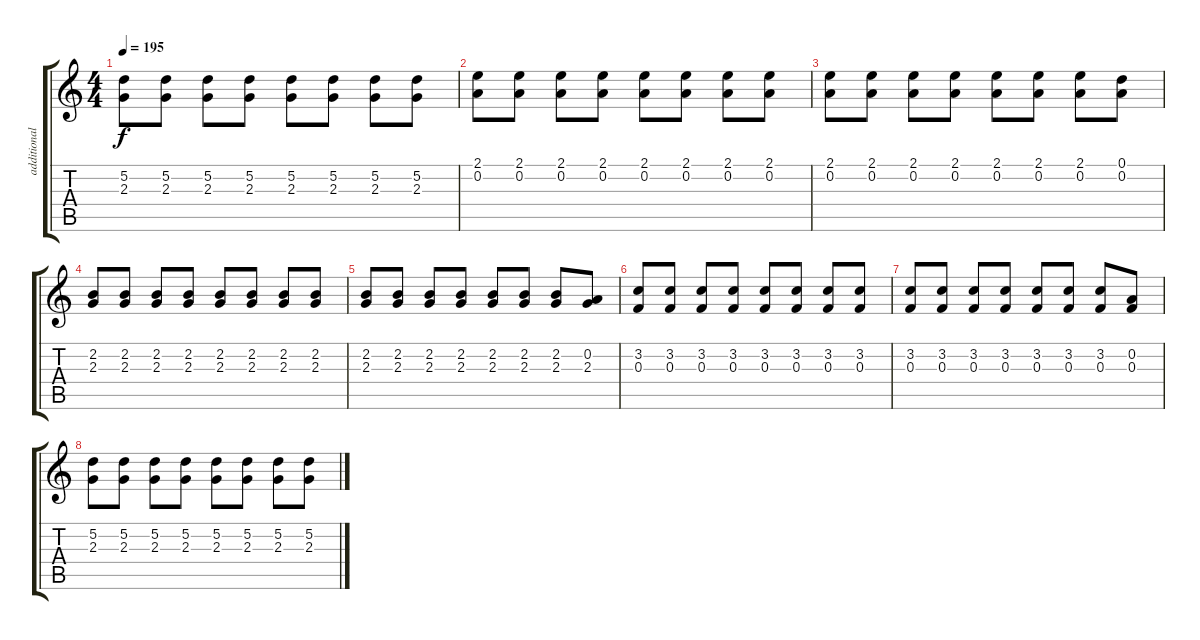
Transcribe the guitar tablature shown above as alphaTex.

\track ("additional guitar" "additional") {instrument distortionguitar}
\staff {score tabs}
\tuning (D4 A3 F3 C3 G2 D2) {hide}
\ts (4 4)
\tempo 195
\clef g2
\ks c
(5.2 2.3).8{dy f} (5.2 2.3).8 (5.2 2.3).8 (5.2 2.3).8 (5.2 2.3).8 (5.2 2.3).8 (5.2 2.3).8 (5.2 2.3).8 |
(2.1 0.2).8 (2.1 0.2).8 (2.1 0.2).8 (2.1 0.2).8 (2.1 0.2).8 (2.1 0.2).8 (2.1 0.2).8 (2.1 0.2).8 |
(2.1 0.2).8 (2.1 0.2).8 (2.1 0.2).8 (2.1 0.2).8 (2.1 0.2).8 (2.1 0.2).8 (2.1 0.2).8 (0.1 0.2).8 |
(2.2 2.3).8 (2.2 2.3).8 (2.2 2.3).8 (2.2 2.3).8 (2.2 2.3).8 (2.2 2.3).8 (2.2 2.3).8 (2.2 2.3).8 |
(2.2 2.3).8 (2.2 2.3).8 (2.2 2.3).8 (2.2 2.3).8 (2.2 2.3).8 (2.2 2.3).8 (2.2 2.3).8 (0.2 2.3).8 |
(3.2 0.3).8 (3.2 0.3).8 (3.2 0.3).8 (3.2 0.3).8 (3.2 0.3).8 (3.2 0.3).8 (3.2 0.3).8 (3.2 0.3).8 |
(3.2 0.3).8 (3.2 0.3).8 (3.2 0.3).8 (3.2 0.3).8 (3.2 0.3).8 (3.2 0.3).8 (3.2 0.3).8 (0.2 0.3).8 |
(5.2 2.3).8 (5.2 2.3).8 (5.2 2.3).8 (5.2 2.3).8 (5.2 2.3).8 (5.2 2.3).8 (5.2 2.3).8 (5.2 2.3).8
